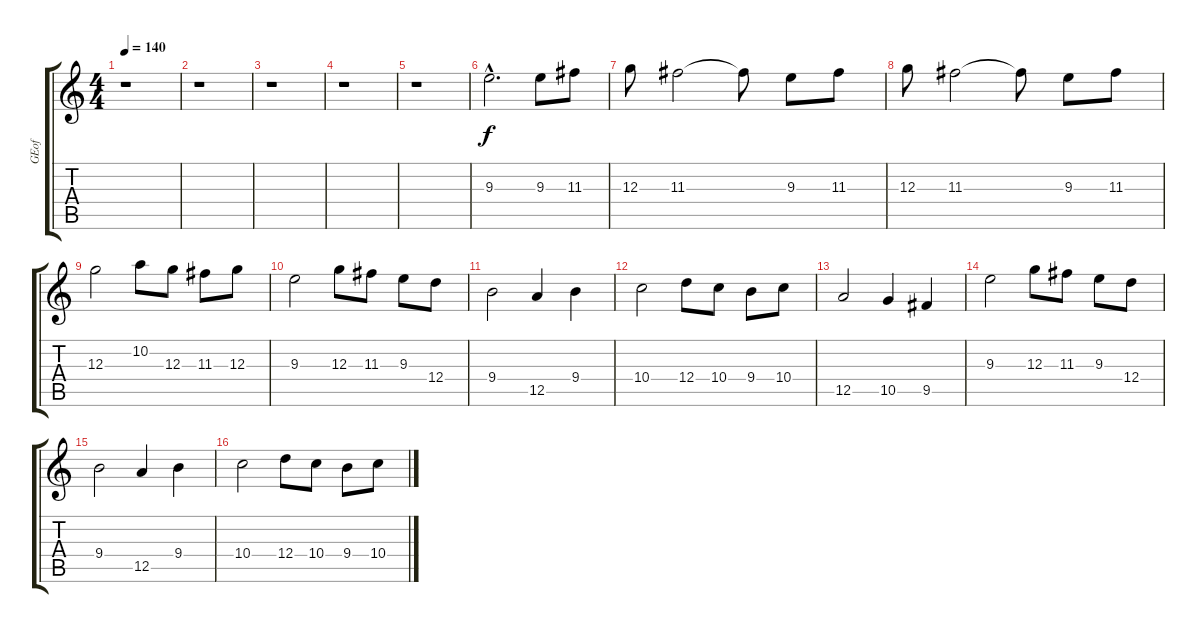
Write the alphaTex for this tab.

\track ("GEof" "GEof") {instrument distortionguitar}
\staff {score tabs}
\tuning (E4 B3 G3 D3 A2 E2) {hide}
\ts (4 4)
\tempo 140
\clef g2
\ks c
r.1{dy f instrument distortionguitar} |
r.1 |
r.1 |
r.1 |
r.1 |
9.3{hac}.2{d instrument acousticguitarsteel} 9.3.8 11.3.8 |
12.3.8 11.3.2 11.3{t}.8 9.3.8 11.3.8 |
12.3.8 11.3.2 11.3{t}.8 9.3.8 11.3.8 |
12.3.2 10.2.8 12.3.8 11.3.8 12.3.8 |
9.3.2 12.3.8 11.3.8 9.3.8 12.4.8 |
9.4.2 12.5.4 9.4.4 |
10.4.2 12.4.8 10.4.8 9.4.8 10.4.8 |
12.5.2 10.5.4 9.5.4 |
9.3.2 12.3.8 11.3.8 9.3.8 12.4.8 |
9.4.2 12.5.4 9.4.4 |
10.4.2 12.4.8 10.4.8 9.4.8 10.4.8
